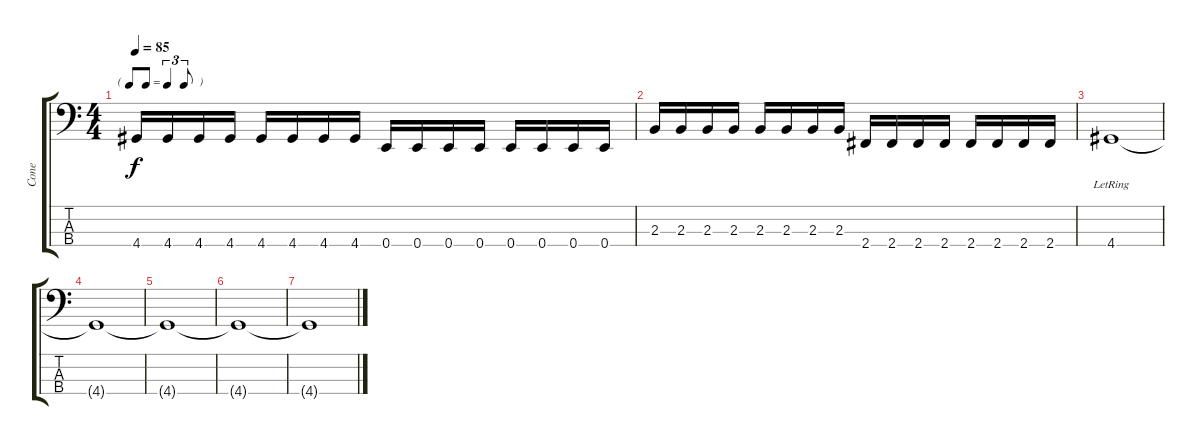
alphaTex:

\track ("Cone" "Cone") {instrument electricbasspick}
\staff {score tabs}
\tuning (G2 D2 A1 E1) {hide}
\ts (4 4)
\tf triplet8th
\tempo 85
\clef f4
\ks c
4.4.16{dy f} 4.4.16 4.4.16 4.4.16 4.4.16 4.4.16 4.4.16 4.4.16 0.4.16 0.4.16 0.4.16 0.4.16 0.4.16 0.4.16 0.4.16 0.4.16 |
2.3.16 2.3.16 2.3.16 2.3.16 2.3.16 2.3.16 2.3.16 2.3.16 2.4.16 2.4.16 2.4.16 2.4.16 2.4.16 2.4.16 2.4.16 2.4.16 |
4.4{lr}.1 |
4.4{t}.1 |
4.4{t}.1 |
4.4{t}.1 |
4.4{t}.1
